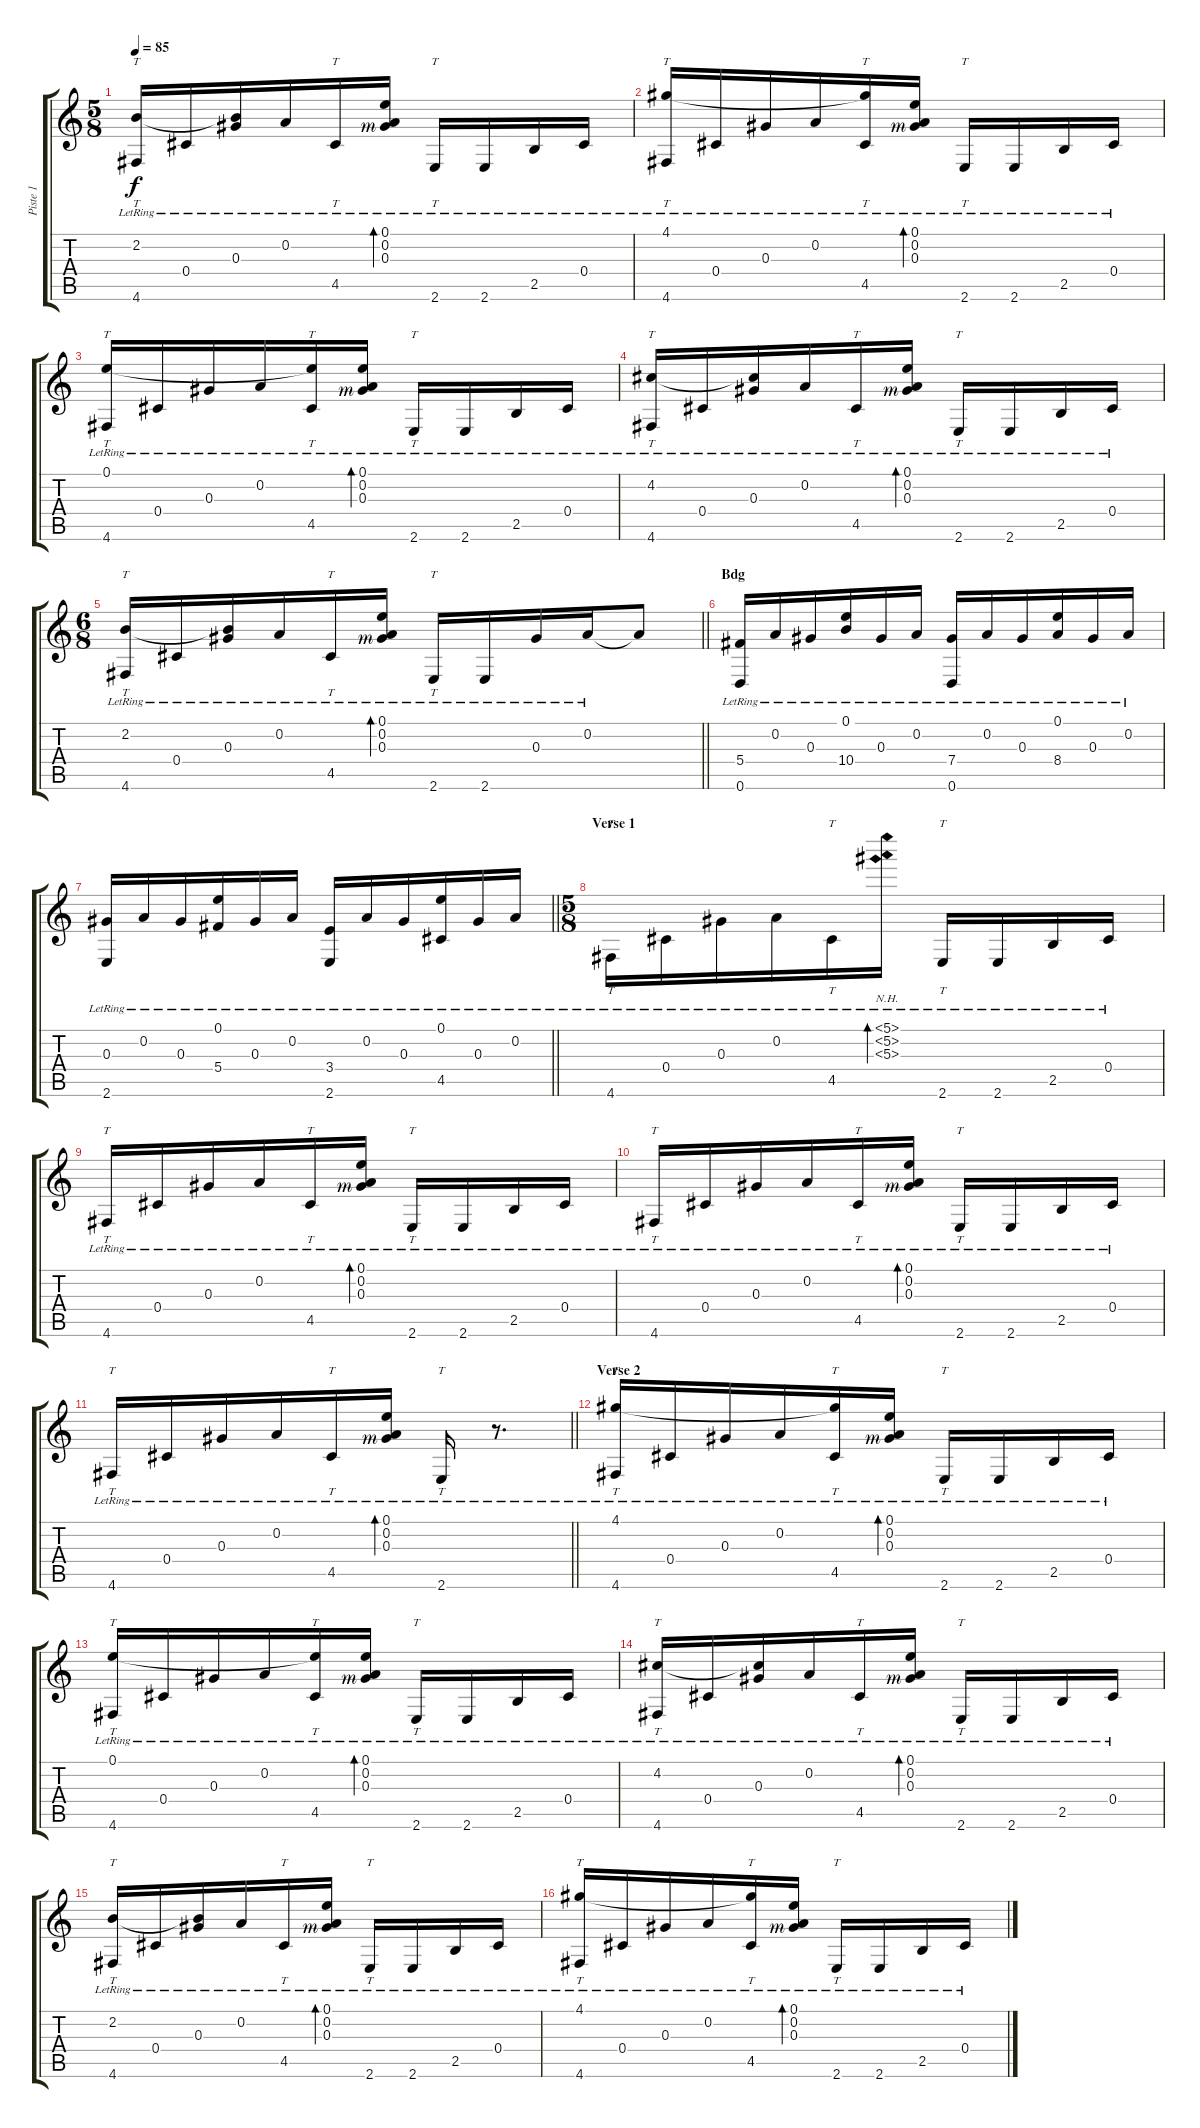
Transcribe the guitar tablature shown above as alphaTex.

\track ("Piste 1" "Piste 1") {instrument acousticguitarsteel}
\staff {score tabs}
\tuning (E4 A3 Ab3 Db3 A2 D2) {hide}
\ts (5 8)
\tempo 85
\clef g2
\ks c
(2.2 4.6{lr}).16{tt dy f} 0.4{lr}.16 (2.2{t} 0.3{lr}).16 0.2{lr}.16 4.5{lr}.16{tt} (0.1{lr} 0.2{lr} 0.3{lr rf 3}).16{bd 60} 2.6{lr}.16{tt} 2.6{lr}.16 2.5{lr}.16 0.4{lr}.16 |
(4.1 4.6{lr}).16{tt} 0.4{lr}.16 0.3{lr}.16 0.2{lr}.16 (4.1{t} 4.5{lr}).16{tt} (0.1{lr} 0.2{lr} 0.3{lr rf 3}).16{bd 60} 2.6{lr}.16{tt} 2.6{lr}.16 2.5{lr}.16 0.4{lr}.16 |
(0.1 4.6{lr}).16{tt} 0.4{lr}.16 0.3{lr}.16 0.2{lr}.16 (0.1{t} 4.5{lr}).16{tt} (0.1{lr} 0.2{lr} 0.3{lr rf 3}).16{bd 60} 2.6{lr}.16{tt} 2.6{lr}.16 2.5{lr}.16 0.4{lr}.16 |
(4.2 4.6{lr}).16{tt} 0.4{lr}.16 (4.2{t} 0.3{lr}).16 0.2{lr}.16 4.5{lr}.16{tt} (0.1{lr} 0.2{lr} 0.3{lr rf 3}).16{bd 60} 2.6{lr}.16{tt} 2.6{lr}.16 2.5{lr}.16 0.4{lr}.16 |
\ts (6 8)
\barLineRight lightlight
(2.2 4.6{lr}).16{tt} 0.4{lr}.16 (2.2{t} 0.3{lr}).16 0.2{lr}.16 4.5{lr}.16{tt} (0.1{lr} 0.2{lr} 0.3{lr rf 3}).16{bd 60} 2.6{lr}.16{tt} 2.6{lr}.16 0.3{lr}.16 0.2{lr}.16 0.2{t}.8 |
\section ("" "Bdg")
(5.4{lr} 0.6{lr}).16 0.2{lr}.16 0.3{lr}.16 (0.1{lr} 10.4{lr}).16 0.3{lr}.16 0.2{lr}.16 (7.4{lr} 0.6{lr}).16 0.2{lr}.16 0.3{lr}.16 (0.1{lr} 8.4{lr}).16 0.3{lr}.16 0.2{lr}.16 |
\barLineRight lightlight
(0.3 2.6{lr}).16 0.2{lr}.16 0.3{lr}.16 (0.1{lr} 5.4{lr}).16 0.3{lr}.16 0.2{lr}.16 (3.4{lr} 2.6{lr}).16 0.2{lr}.16 0.3{lr}.16 (0.1{lr} 4.5).16 0.3{lr}.16 0.2{lr}.16 |
\ts (5 8)
\section ("" "Verse 1")
4.6{lr}.16{tt} 0.4{lr}.16 0.3{lr}.16 0.2{lr}.16 4.5{lr}.16{tt} (5.1{nh lr} 5.2{nh lr} 5.3{nh lr}).16{bd 60} 2.6{lr}.16{tt} 2.6{lr}.16 2.5{lr}.16 0.4{lr}.16 |
4.6{lr}.16{tt} 0.4{lr}.16 0.3{lr}.16 0.2{lr}.16 4.5{lr}.16{tt} (0.1{lr} 0.2{lr} 0.3{lr rf 3}).16{bd 60} 2.6{lr}.16{tt} 2.6{lr}.16 2.5{lr}.16 0.4{lr}.16 |
4.6{lr}.16{tt} 0.4{lr}.16 0.3{lr}.16 0.2{lr}.16 4.5{lr}.16{tt} (0.1{lr} 0.2{lr} 0.3{lr rf 3}).16{bd 60} 2.6{lr}.16{tt} 2.6{lr}.16 2.5{lr}.16 0.4{lr}.16 |
\barLineRight lightlight
4.6{lr}.16{tt} 0.4{lr}.16 0.3{lr}.16 0.2{lr}.16 4.5{lr}.16{tt} (0.1{lr} 0.2{lr} 0.3{lr rf 3}).16{bd 60} 2.6{lr}.16{tt} r.8{d} |
\section ("" "Verse 2")
(4.1 4.6{lr}).16{tt} 0.4{lr}.16 0.3{lr}.16 0.2{lr}.16 (4.1{t} 4.5{lr}).16{tt} (0.1{lr} 0.2{lr} 0.3{lr rf 3}).16{bd 60} 2.6{lr}.16{tt} 2.6{lr}.16 2.5{lr}.16 0.4{lr}.16 |
(0.1 4.6{lr}).16{tt} 0.4{lr}.16 0.3{lr}.16 0.2{lr}.16 (0.1{t} 4.5{lr}).16{tt} (0.1{lr} 0.2{lr} 0.3{lr rf 3}).16{bd 60} 2.6{lr}.16{tt} 2.6{lr}.16 2.5{lr}.16 0.4{lr}.16 |
(4.2 4.6{lr}).16{tt} 0.4{lr}.16 (4.2{t} 0.3{lr}).16 0.2{lr}.16 4.5{lr}.16{tt} (0.1{lr} 0.2{lr} 0.3{lr rf 3}).16{bd 60} 2.6{lr}.16{tt} 2.6{lr}.16 2.5{lr}.16 0.4{lr}.16 |
(2.2 4.6{lr}).16{tt} 0.4{lr}.16 (2.2{t} 0.3{lr}).16 0.2{lr}.16 4.5{lr}.16{tt} (0.1{lr} 0.2{lr} 0.3{lr rf 3}).16{bd 60} 2.6{lr}.16{tt} 2.6{lr}.16 2.5{lr}.16 0.4{lr}.16 |
(4.1 4.6{lr}).16{tt} 0.4{lr}.16 0.3{lr}.16 0.2{lr}.16 (4.1{t} 4.5{lr}).16{tt} (0.1{lr} 0.2{lr} 0.3{lr rf 3}).16{bd 60} 2.6{lr}.16{tt} 2.6{lr}.16 2.5{lr}.16 0.4{lr}.16
